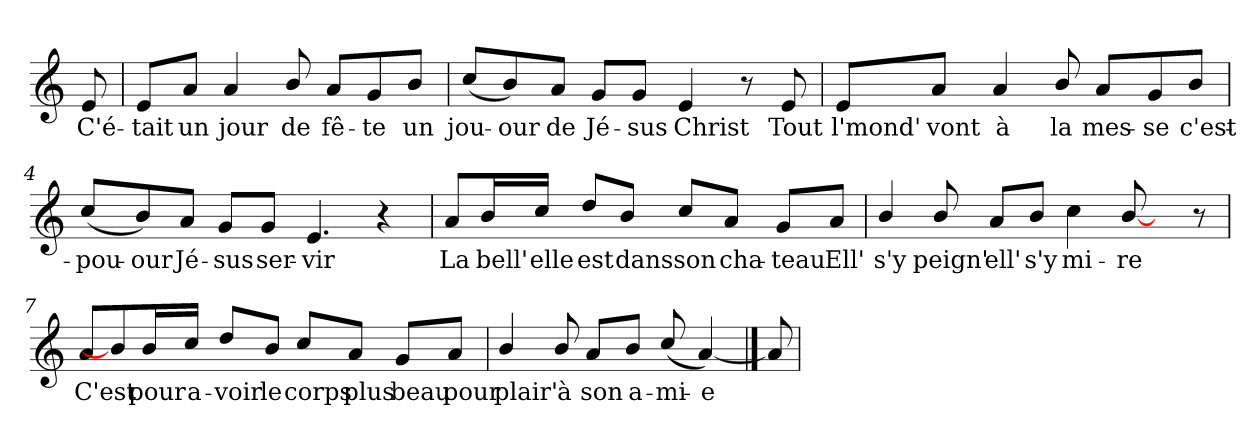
**kern	**text
*part1	*part1
*staff1	*staff1
*clefG2	*
*k[]	*
*C:	*
=	=
!	!LO:LY:b
8e/	C'é-
=1	=1
!	!LO:LY:b
8e/L	-tait
!	!LO:LY:b
8a/J	un
!	!LO:LY:b
4a/	jour
!	!LO:LY:b
8b/	de
!	!LO:LY:b
8a/L	fê-
!	!LO:LY:b
8g/	-te
!	!LO:LY:b
8b/J	un
=2	=2
!	!LO:LY:b
(<8cc/L	jou-
!	!LO:LY:b
8b/)	-our
!	!LO:LY:b
8a/J	de
!	!LO:LY:b
8g/L	Jé-
!	!LO:LY:b
8g/J	-sus
!	!LO:LY:b
4e/	Christ
8r	.
!	!LO:LY:b
8e/	Tout
!!LO:LB:g=z
=3	=3
!	!LO:LY:b
8e/L	l'mond'
!	!LO:LY:b
8a/J	vont
!	!LO:LY:b
4a/	à
!	!LO:LY:b
8b/	la
!	!LO:LY:b
8a/L	mes-
!	!LO:LY:b
8g/	-se
!	!LO:LY:b
8b/J	c'est-
=4	=4
!	!LO:LY:b
(<8cc/L	-pou-
!	!LO:LY:b
8b/)	-our
!	!LO:LY:b
8a/J	Jé-
!	!LO:LY:b
8g/L	-sus
!	!LO:LY:b
8g/J	ser-
!	!LO:LY:b
4.e/	-vir
4r	.
!!LO:LB:g=z
=5	=5
!	!LO:LY:b
8a/L	La
!	!LO:LY:b
16b/L	bell'
!	!LO:LY:b
16cc/JJ	elle
!	!LO:LY:b
8dd/L	est
!	!LO:LY:b
8b/J	dans
!	!LO:LY:b
8cc/L	son
!	!LO:LY:b
8a/J	cha-
!	!LO:LY:b
8g/L	-teau
!	!LO:LY:b
8a/J	Ell'
=6	=6
!	!LO:LY:b
4b/	s'y
!	!LO:LY:b
8b/	peign'
!	!LO:LY:b
8a/L	ell'
!	!LO:LY:b
8b/J	s'y
!	!LO:LY:b
4cc\	mi-
!	!LO:LY:b
[8b/	-re
8ryy	.
8r	.
!!LO:LB:g=z
=7	=7
!	!LO:LY:b
8a/L	C'est
8b/]	.
!	!LO:LY:b
16b/L	pour
!	!LO:LY:b
16cc/JJ	a-
!	!LO:LY:b
8dd/L	-voir
!	!LO:LY:b
8b/J	le
!	!LO:LY:b
8cc/L	corps
!	!LO:LY:b
8a/J	plus
!	!LO:LY:b
8g/L	beau
!	!LO:LY:b
8a/J	pour
=8	=8
!	!LO:LY:b
4b/	plair'
!	!LO:LY:b
8b/	à
!	!LO:LY:b
8a/L	son
!	!LO:LY:b
8b/J	a-
!	!LO:LY:b
(<8cc/	-mi-
!	!LO:LY:b
[4a/)	-e
==9	==9
8a/]	.
=	=
*-	*-
